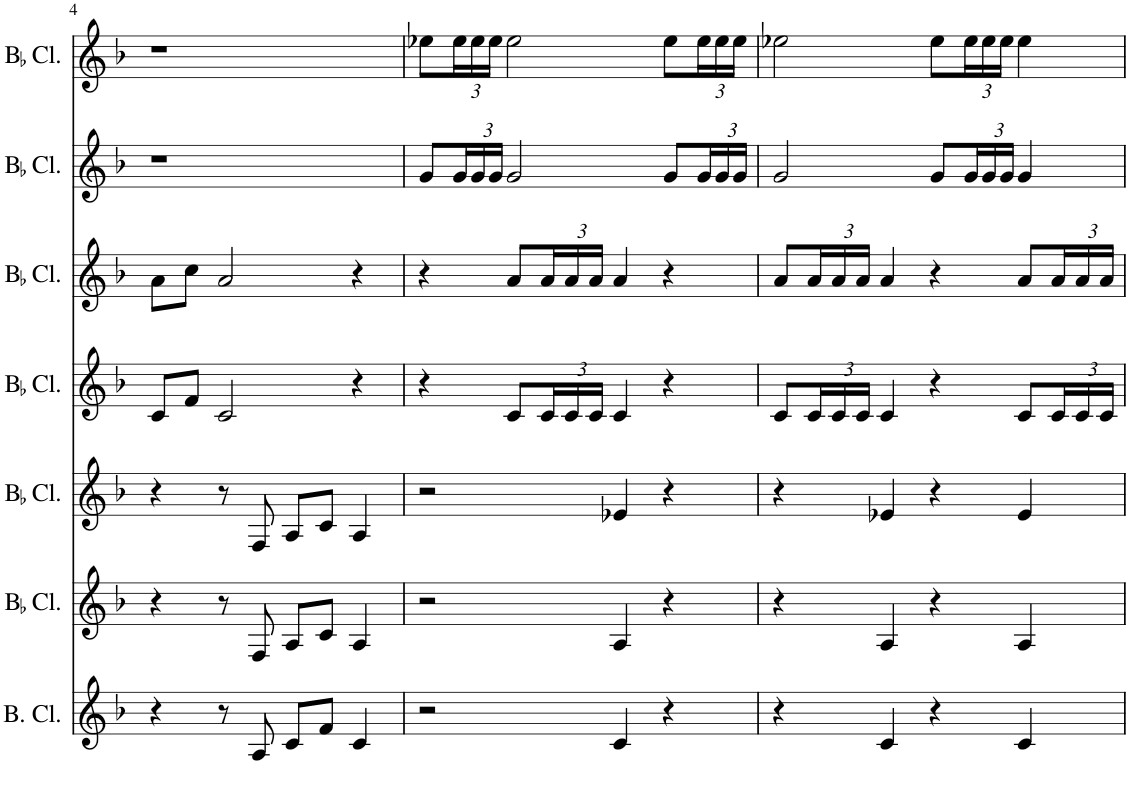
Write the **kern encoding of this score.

**kern	**kern	**kern	**kern	**kern	**kern	**kern
*part7	*part6	*part5	*part4	*part3	*part2	*part1
*staff7	*staff6	*staff5	*staff4	*staff3	*staff2	*staff1
*I"Bass Clarinet	*I"BaccidentalFlat Clarinet	*I"BaccidentalFlat Clarinet	*I"BaccidentalFlat Clarinet	*I"BaccidentalFlat Clarinet	*I"BaccidentalFlat Clarinet	*I"BaccidentalFlat Clarinet
*I'B. Cl.	*I'BaccidentalFlat Cl.	*I'BaccidentalFlat Cl.	*I'BaccidentalFlat Cl.	*I'BaccidentalFlat Cl.	*I'BaccidentalFlat Cl.	*I'BaccidentalFlat Cl.
!!LO:PB:g=z
*clefG2	*clefG2	*clefG2	*clefG2	*clefG2	*clefG2	*clefG2
*Trd8c14	*Trd1c2	*Trd1c2	*Trd1c2	*Trd1c2	*Trd1c2	*Trd1c2
*k[b-]	*k[b-]	*k[b-]	*k[b-]	*k[b-]	*k[b-]	*k[b-]
*M4/4	*M4/4	*M4/4	*M4/4	*M4/4	*M4/4	*M4/4
=4	=4	=4	=4	=4	=4	=4
4r	4r	4r	8c/L	8a\L	1r	1r
.	.	.	8f/J	8cc\J	.	.
8r	8r	8r	2c/	2a/	.	.
8A/	8F/	8F/	.	.	.	.
8c/L	8A/L	8A/L	.	.	.	.
8f/J	8c/J	8c/J	.	.	.	.
4c/	4A/	4A/	4r	4r	.	.
=5	=5	=5	=5	=5	=5	=5
2r	2r	2r	4r	4r	8g/L	8ee-X\L
*	*	*	*	*	*Xbrackettup	*Xbrackettup
.	.	.	.	.	24g/L	24ee-\L
.	.	.	.	.	24g/	24ee-\
.	.	.	.	.	24g/JJ	24ee-\JJ
.	.	.	8c/L	8a/L	2g/	2ee-\
*	*	*	*Xbrackettup	*Xbrackettup	*	*
.	.	.	24c/L	24a/L	.	.
.	.	.	24c/	24a/	.	.
.	.	.	24c/JJ	24a/JJ	.	.
4c/	4A/	4e-X/	4c/	4a/	.	.
4r	4r	4r	4r	4r	8g/L	8ee-\L
.	.	.	.	.	24g/L	24ee-\L
.	.	.	.	.	24g/	24ee-\
.	.	.	.	.	24g/JJ	24ee-\JJ
=6	=6	=6	=6	=6	=6	=6
4r	4r	4r	8c/L	8a/L	2g/	2ee-X\
.	.	.	24c/L	24a/L	.	.
.	.	.	24c/	24a/	.	.
.	.	.	24c/JJ	24a/JJ	.	.
4c/	4A/	4e-X/	4c/	4a/	.	.
4r	4r	4r	4r	4r	8g/L	8ee-\L
.	.	.	.	.	24g/L	24ee-\L
.	.	.	.	.	24g/	24ee-\
.	.	.	.	.	24g/JJ	24ee-\JJ
4c/	4A/	4e-/	8c/L	8a/L	4g/	4ee-\
.	.	.	24c/L	24a/L	.	.
.	.	.	24c/	24a/	.	.
.	.	.	24c/JJ	24a/JJ	.	.
=	=	=	=	=	=	=
*-	*-	*-	*-	*-	*-	*-
